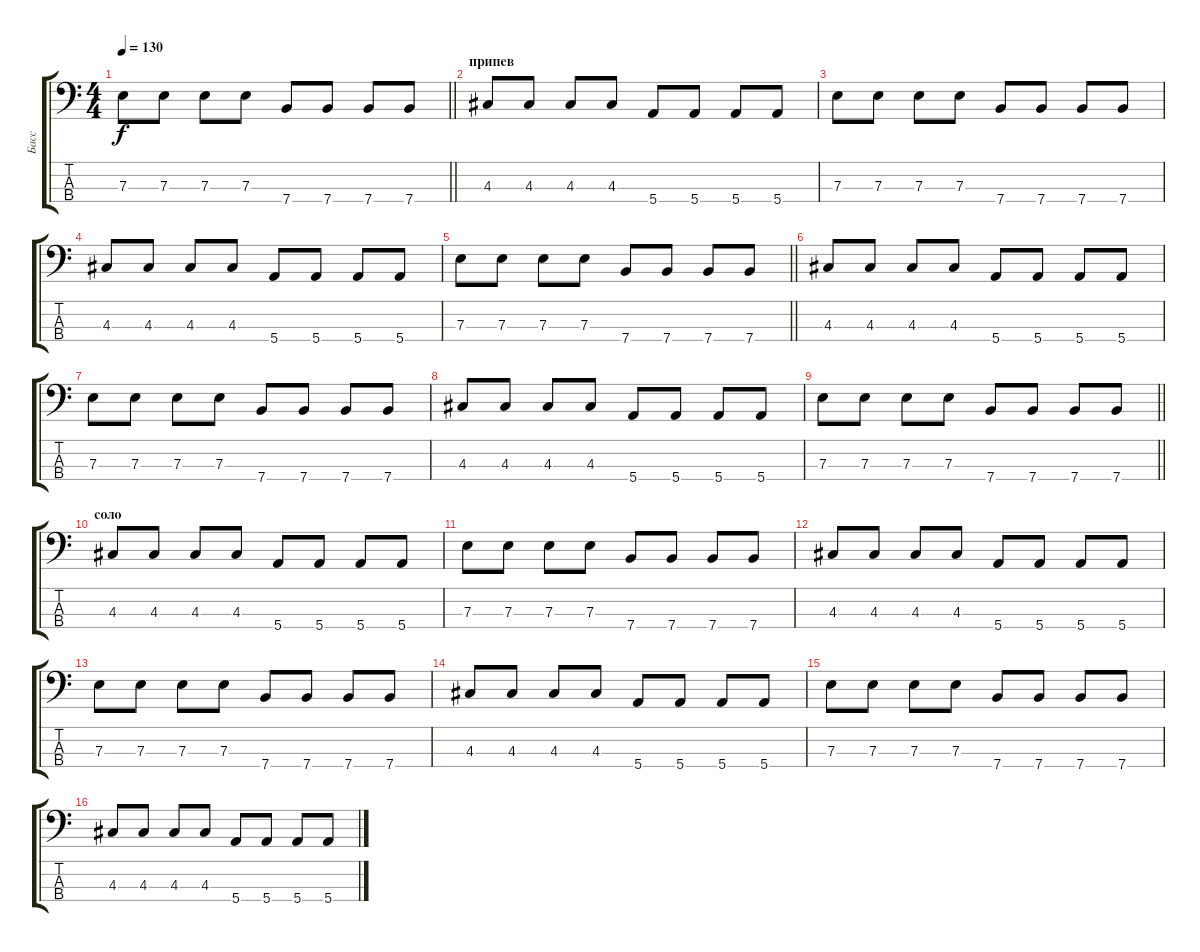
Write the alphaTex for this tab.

\track ("Басс" "Басс") {instrument electricbassfinger}
\staff {score tabs}
\tuning (G2 D2 A1 E1) {hide}
\ts (4 4)
\tempo 130
\clef f4
\barLineRight lightlight
\ks c
7.3.8{dy f} 7.3.8 7.3.8 7.3.8 7.4.8 7.4.8 7.4.8 7.4.8 |
\section ("" "припев")
4.3.8 4.3.8 4.3.8 4.3.8 5.4.8 5.4.8 5.4.8 5.4.8 |
7.3.8 7.3.8 7.3.8 7.3.8 7.4.8 7.4.8 7.4.8 7.4.8 |
4.3.8 4.3.8 4.3.8 4.3.8 5.4.8 5.4.8 5.4.8 5.4.8 |
\barLineRight lightlight
7.3.8 7.3.8 7.3.8 7.3.8 7.4.8 7.4.8 7.4.8 7.4.8 |
4.3.8 4.3.8 4.3.8 4.3.8 5.4.8 5.4.8 5.4.8 5.4.8 |
7.3.8 7.3.8 7.3.8 7.3.8 7.4.8 7.4.8 7.4.8 7.4.8 |
4.3.8 4.3.8 4.3.8 4.3.8 5.4.8 5.4.8 5.4.8 5.4.8 |
\barLineRight lightlight
7.3.8 7.3.8 7.3.8 7.3.8 7.4.8 7.4.8 7.4.8 7.4.8 |
\section ("" "соло")
4.3.8 4.3.8 4.3.8 4.3.8 5.4.8 5.4.8 5.4.8 5.4.8 |
7.3.8 7.3.8 7.3.8 7.3.8 7.4.8 7.4.8 7.4.8 7.4.8 |
4.3.8 4.3.8 4.3.8 4.3.8 5.4.8 5.4.8 5.4.8 5.4.8 |
7.3.8 7.3.8 7.3.8 7.3.8 7.4.8 7.4.8 7.4.8 7.4.8 |
4.3.8 4.3.8 4.3.8 4.3.8 5.4.8 5.4.8 5.4.8 5.4.8 |
7.3.8 7.3.8 7.3.8 7.3.8 7.4.8 7.4.8 7.4.8 7.4.8 |
4.3.8 4.3.8 4.3.8 4.3.8 5.4.8 5.4.8 5.4.8 5.4.8
